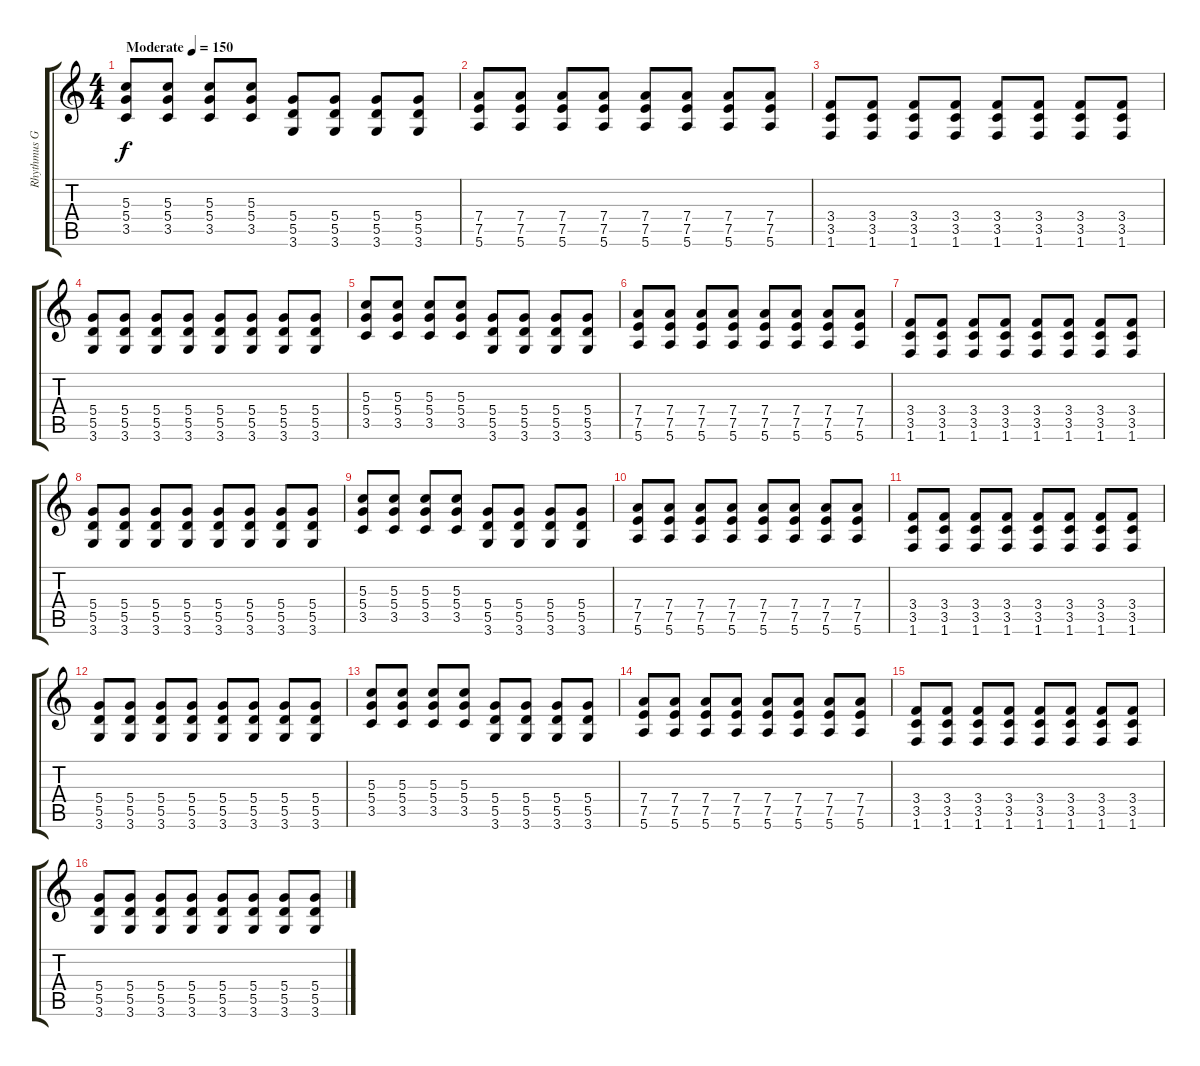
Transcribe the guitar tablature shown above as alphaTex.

\track ("Rhythmus Gitarre" "Rhythmus G") {instrument distortionguitar}
\staff {score tabs}
\tuning (E4 B3 G3 D3 A2 E2) {hide}
\ts (4 4)
\tempo (150 "Moderate")
\clef g2
\ks c
(5.3 5.4 3.5).8{dy f instrument distortionguitar} (5.3 5.4 3.5).8 (5.3 5.4 3.5).8 (5.3 5.4 3.5).8 (5.4 5.5 3.6).8 (5.4 5.5 3.6).8 (5.4 5.5 3.6).8 (5.4 5.5 3.6).8 |
(7.4 7.5 5.6).8 (7.4 7.5 5.6).8 (7.4 7.5 5.6).8 (7.4 7.5 5.6).8 (7.4 7.5 5.6).8 (7.4 7.5 5.6).8 (7.4 7.5 5.6).8 (7.4 7.5 5.6).8 |
(3.4 3.5 1.6).8 (3.4 3.5 1.6).8 (3.4 3.5 1.6).8 (3.4 3.5 1.6).8 (3.4 3.5 1.6).8 (3.4 3.5 1.6).8 (3.4 3.5 1.6).8 (3.4 3.5 1.6).8 |
(5.4 5.5 3.6).8 (5.4 5.5 3.6).8 (5.4 5.5 3.6).8 (5.4 5.5 3.6).8 (5.4 5.5 3.6).8 (5.4 5.5 3.6).8 (5.4 5.5 3.6).8 (5.4 5.5 3.6).8 |
(5.3 5.4 3.5).8 (5.3 5.4 3.5).8 (5.3 5.4 3.5).8 (5.3 5.4 3.5).8 (5.4 5.5 3.6).8 (5.4 5.5 3.6).8 (5.4 5.5 3.6).8 (5.4 5.5 3.6).8 |
(7.4 7.5 5.6).8 (7.4 7.5 5.6).8 (7.4 7.5 5.6).8 (7.4 7.5 5.6).8 (7.4 7.5 5.6).8 (7.4 7.5 5.6).8 (7.4 7.5 5.6).8 (7.4 7.5 5.6).8 |
(3.4 3.5 1.6).8 (3.4 3.5 1.6).8 (3.4 3.5 1.6).8 (3.4 3.5 1.6).8 (3.4 3.5 1.6).8 (3.4 3.5 1.6).8 (3.4 3.5 1.6).8 (3.4 3.5 1.6).8 |
(5.4 5.5 3.6).8 (5.4 5.5 3.6).8 (5.4 5.5 3.6).8 (5.4 5.5 3.6).8 (5.4 5.5 3.6).8 (5.4 5.5 3.6).8 (5.4 5.5 3.6).8 (5.4 5.5 3.6).8 |
(5.3 5.4 3.5).8 (5.3 5.4 3.5).8 (5.3 5.4 3.5).8 (5.3 5.4 3.5).8 (5.4 5.5 3.6).8 (5.4 5.5 3.6).8 (5.4 5.5 3.6).8 (5.4 5.5 3.6).8 |
(7.4 7.5 5.6).8 (7.4 7.5 5.6).8 (7.4 7.5 5.6).8 (7.4 7.5 5.6).8 (7.4 7.5 5.6).8 (7.4 7.5 5.6).8 (7.4 7.5 5.6).8 (7.4 7.5 5.6).8 |
(3.4 3.5 1.6).8 (3.4 3.5 1.6).8 (3.4 3.5 1.6).8 (3.4 3.5 1.6).8 (3.4 3.5 1.6).8 (3.4 3.5 1.6).8 (3.4 3.5 1.6).8 (3.4 3.5 1.6).8 |
(5.4 5.5 3.6).8 (5.4 5.5 3.6).8 (5.4 5.5 3.6).8 (5.4 5.5 3.6).8 (5.4 5.5 3.6).8 (5.4 5.5 3.6).8 (5.4 5.5 3.6).8 (5.4 5.5 3.6).8 |
(5.3 5.4 3.5).8 (5.3 5.4 3.5).8 (5.3 5.4 3.5).8 (5.3 5.4 3.5).8 (5.4 5.5 3.6).8 (5.4 5.5 3.6).8 (5.4 5.5 3.6).8 (5.4 5.5 3.6).8 |
(7.4 7.5 5.6).8 (7.4 7.5 5.6).8 (7.4 7.5 5.6).8 (7.4 7.5 5.6).8 (7.4 7.5 5.6).8 (7.4 7.5 5.6).8 (7.4 7.5 5.6).8 (7.4 7.5 5.6).8 |
(3.4 3.5 1.6).8 (3.4 3.5 1.6).8 (3.4 3.5 1.6).8 (3.4 3.5 1.6).8 (3.4 3.5 1.6).8 (3.4 3.5 1.6).8 (3.4 3.5 1.6).8 (3.4 3.5 1.6).8 |
(5.4 5.5 3.6).8 (5.4 5.5 3.6).8 (5.4 5.5 3.6).8 (5.4 5.5 3.6).8 (5.4 5.5 3.6).8 (5.4 5.5 3.6).8 (5.4 5.5 3.6).8 (5.4 5.5 3.6).8
